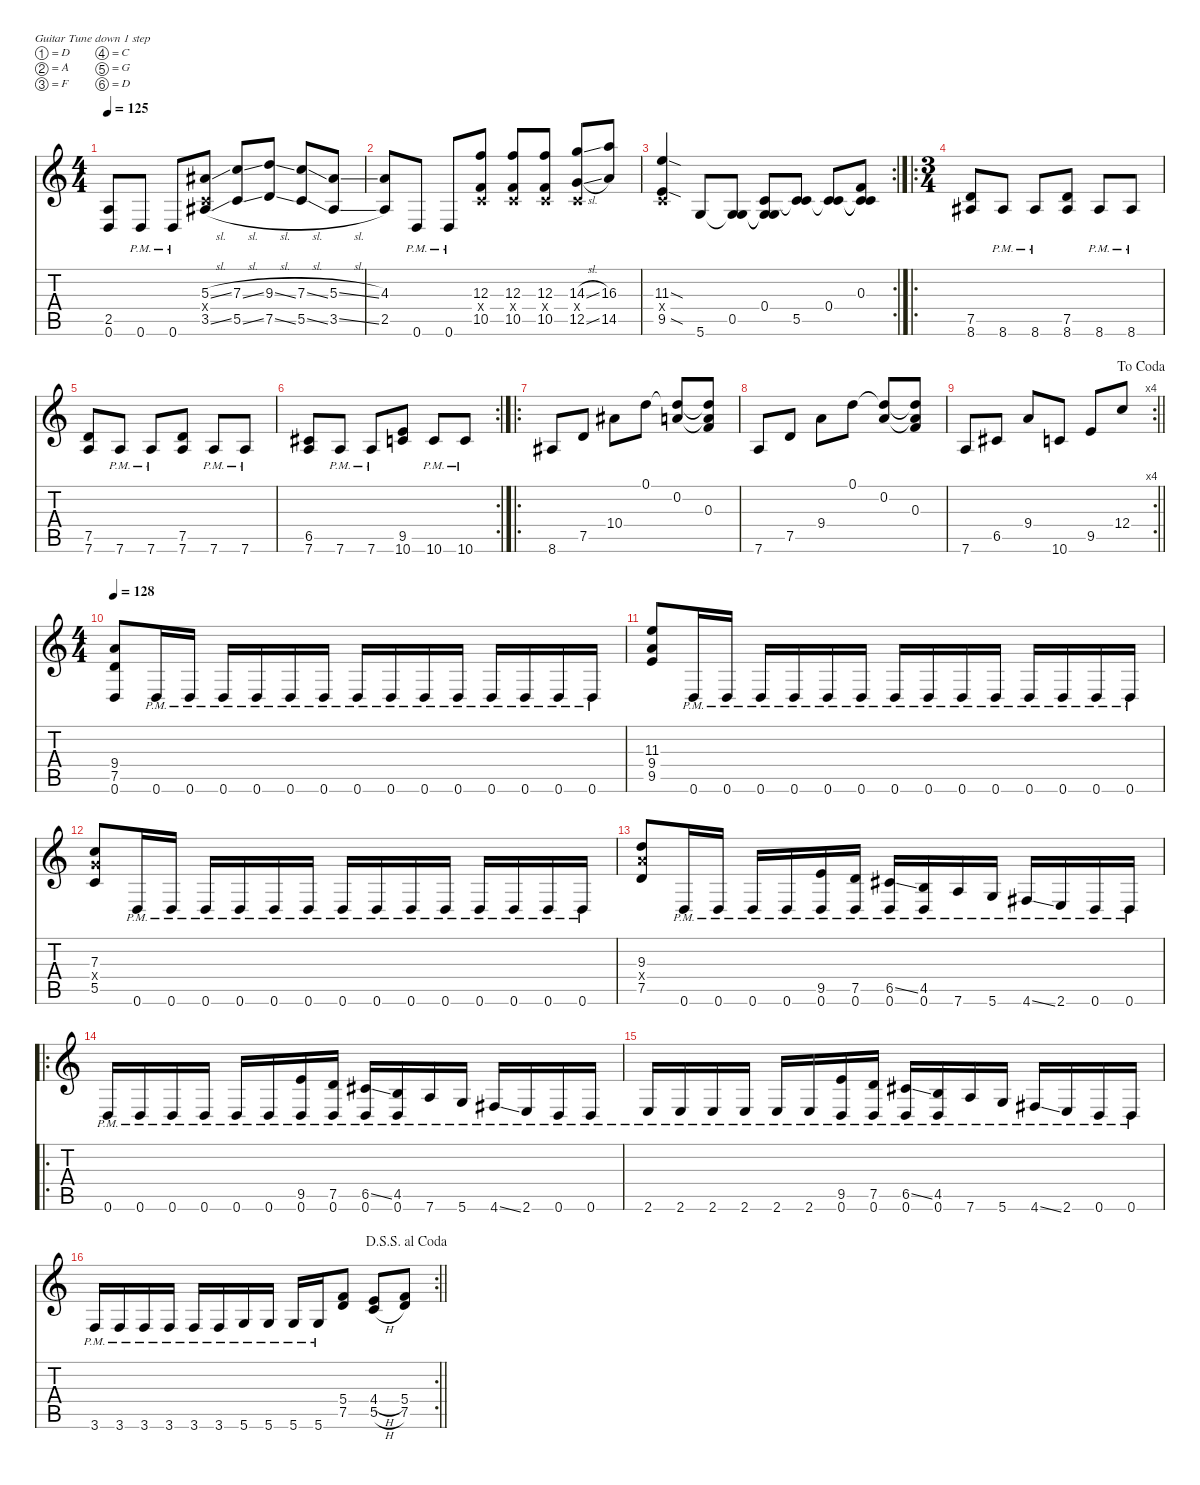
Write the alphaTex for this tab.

\defaultSystemsLayout 4
\hideDynamics
\bracketExtendMode nobrackets
\singleTrackTrackNamePolicy hidden
\multiTrackTrackNamePolicy hidden
\firstSystemTrackNameMode fullname
\firstSystemTrackNameOrientation horizontal
\otherSystemsTrackNameOrientation horizontal
\track ("Track 1" "dist.guit.") {instrument distortionguitar}
\staff {score tabs}
\tuning (D4 A3 F3 C3 G2 D2)
\ts (4 4)
\tempo 125
\clef g2
\ks c
(2.5 0.6).8{dy f beam Up} 0.6{pm}.8{beam Up} 0.6{pm}.8{beam Up} (5.3{sl acc #} 0.4{x} 3.5{sl acc #}).8{beam Up} (7.3{sl} 5.5{sl}).8{beam Up} (9.3{sl} 7.5{sl}).8{beam Up} (7.3{sl} 5.5{sl}).8{beam Up} (5.3{sl acc #} 3.5{sl acc #}).8{beam Up} |
(4.3 2.5).8{beam Up} 0.6{pm}.8{beam Up} 0.6{pm}.8{beam Up} (12.3 0.4{x} 10.5).8{beam Up} (12.3 0.4{x} 10.5).8{beam Up} (12.3 0.4{x} 10.5).8{beam Up} (14.3{sl} 0.4{x} 12.5{sl}).8{beam Up} (16.3 14.5).8{beam Up} |
\rc 2
(11.3{sod} 0.4{x} 9.5{sod}).4{beam Up} 5.6.8{beam Up} (0.5 5.6{t}).8{beam Up} (0.4 0.5{t} 5.6{t}).8{beam Up} (0.4{t} 5.5).8{beam Up} (0.4 5.5{t}).8{beam Up} (0.3 0.4{t} 5.5{t}).8{beam Up} |
\ro
\ts (3 4)
\beaming (8 2 2 2)
(7.5 8.6{acc #}).8{beam Up} 8.6{pm acc #}.8{beam Up} 8.6{pm acc #}.8{beam Up} (7.5 8.6{acc #}).8{beam Up} 8.6{pm acc #}.8{beam Up} 8.6{pm acc #}.8{beam Up} |
(7.5 7.6).8{beam Up} 7.6{pm}.8{beam Up} 7.6{pm}.8{beam Up} (7.5 7.6).8{beam Up} 7.6{pm}.8{beam Up} 7.6{pm}.8{beam Up} |
\rc 2
(6.5{acc #} 7.6).8{beam Up} 7.6{pm}.8{beam Up} 7.6{pm}.8{beam Up} (9.5 10.6).8{beam Up} 10.6{pm}.8{beam Up} 10.6{pm}.8{beam Up} |
\ro
8.6{acc #}.8{beam Up} 7.5.8{beam Up} 10.4{acc #}.8{beam Down} 0.1.8{beam Down} (0.1{t} 0.2).8{beam Up} (0.1{t} 0.2{t} 0.3).8{beam Up} |
7.6.8{beam Up} 7.5.8{beam Up} 9.4.8{beam Down} 0.1.8{beam Down} (0.1{t} 0.2).8{beam Up} (0.1{t} 0.2{t} 0.3).8{beam Up} |
\rc 4
\jump dacoda
\barLineRight lightlight
7.6.8{beam Up} 6.5{acc #}.8{beam Up} 9.4.8{beam Up} 10.6.8{beam Up} 9.5.8{beam Up} 12.4.8{beam Up} |
\ts (4 4)
\beaming (8 2 2 2 2)
\tempo 128
(9.4 7.5 0.6).8{beam Up} 0.6{pm}.16{beam Up} 0.6{pm}.16{beam Up} 0.6{pm}.16{beam Up} 0.6{pm}.16{beam Up} 0.6{pm}.16{beam Up} 0.6{pm}.16{beam Up} 0.6{pm}.16{beam Up} 0.6{pm}.16{beam Up} 0.6{pm}.16{beam Up} 0.6{pm}.16{beam Up} 0.6{pm}.16{beam Up} 0.6{pm}.16{beam Up} 0.6{pm}.16{beam Up} 0.6{pm}.16{beam Up} |
(11.3 9.4 9.5).8{beam Up} 0.6{pm}.16{beam Up} 0.6{pm}.16{beam Up} 0.6{pm}.16{beam Up} 0.6{pm}.16{beam Up} 0.6{pm}.16{beam Up} 0.6{pm}.16{beam Up} 0.6{pm}.16{beam Up} 0.6{pm}.16{beam Up} 0.6{pm}.16{beam Up} 0.6{pm}.16{beam Up} 0.6{pm}.16{beam Up} 0.6{pm}.16{beam Up} 0.6{pm}.16{beam Up} 0.6{pm}.16{beam Up} |
(7.3 7.4{x} 5.5).8{beam Up} 0.6{pm}.16{beam Up} 0.6{pm}.16{beam Up} 0.6{pm}.16{beam Up} 0.6{pm}.16{beam Up} 0.6{pm}.16{beam Up} 0.6{pm}.16{beam Up} 0.6{pm}.16{beam Up} 0.6{pm}.16{beam Up} 0.6{pm}.16{beam Up} 0.6{pm}.16{beam Up} 0.6{pm}.16{beam Up} 0.6{pm}.16{beam Up} 0.6{pm}.16{beam Up} 0.6{pm}.16{beam Up} |
(9.3 9.4{x} 7.5).8{beam Up} 0.6{pm}.16{beam Up} 0.6{pm}.16{beam Up} 0.6{pm}.16{beam Up} 0.6{pm}.16{beam Up} (9.5 0.6{pm}).16{beam Up} (7.5 0.6{pm}).16{beam Up} (6.5{ss acc #} 0.6{pm}).16{beam Up} (4.5 0.6{pm}).16{beam Up} 7.6{pm}.16{beam Up} 5.6{pm}.16{beam Up} 4.6{ss pm acc #}.16{beam Up} 2.6{pm}.16{beam Up} 0.6{pm}.16{beam Up} 0.6{pm}.16{beam Up} |
\ro
0.6{pm}.16{beam Up} 0.6{pm}.16{beam Up} 0.6{pm}.16{beam Up} 0.6{pm}.16{beam Up} 0.6{pm}.16{beam Up} 0.6{pm}.16{beam Up} (9.5 0.6{pm}).16{beam Up} (7.5 0.6{pm}).16{beam Up} (6.5{ss acc #} 0.6{pm}).16{beam Up} (4.5 0.6{pm}).16{beam Up} 7.6{pm}.16{beam Up} 5.6{pm}.16{beam Up} 4.6{ss pm acc #}.16{beam Up} 2.6{pm}.16{beam Up} 0.6{pm}.16{beam Up} 0.6{pm}.16{beam Up} |
2.6{pm}.16{beam Up} 2.6{pm}.16{beam Up} 2.6{pm}.16{beam Up} 2.6{pm}.16{beam Up} 2.6{pm}.16{beam Up} 2.6{pm}.16{beam Up} (9.5 0.6{pm}).16{beam Up} (7.5 0.6{pm}).16{beam Up} (6.5{ss acc #} 0.6{pm}).16{beam Up} (4.5 0.6{pm}).16{beam Up} 7.6{pm}.16{beam Up} 5.6{pm}.16{beam Up} 4.6{ss pm acc #}.16{beam Up} 2.6{pm}.16{beam Up} 0.6{pm}.16{beam Up} 0.6{pm}.16{beam Up} |
\rc 2
\jump dalsegnosegnoalcoda
\barLineRight lightlight
3.6{pm}.16{beam Up} 3.6{pm}.16{beam Up} 3.6{pm}.16{beam Up} 3.6{pm}.16{beam Up} 3.6{pm}.16{beam Up} 3.6{pm}.16{beam Up} 5.6{pm}.16{beam Up} 5.6{pm}.16{beam Up} 5.6{pm}.16{beam Up} 5.6{pm}.16{beam Up} (5.4 7.5).8{beam Up} (4.4{h} 5.5{h}).8{beam Up} (5.4 7.5).8{beam Up}
